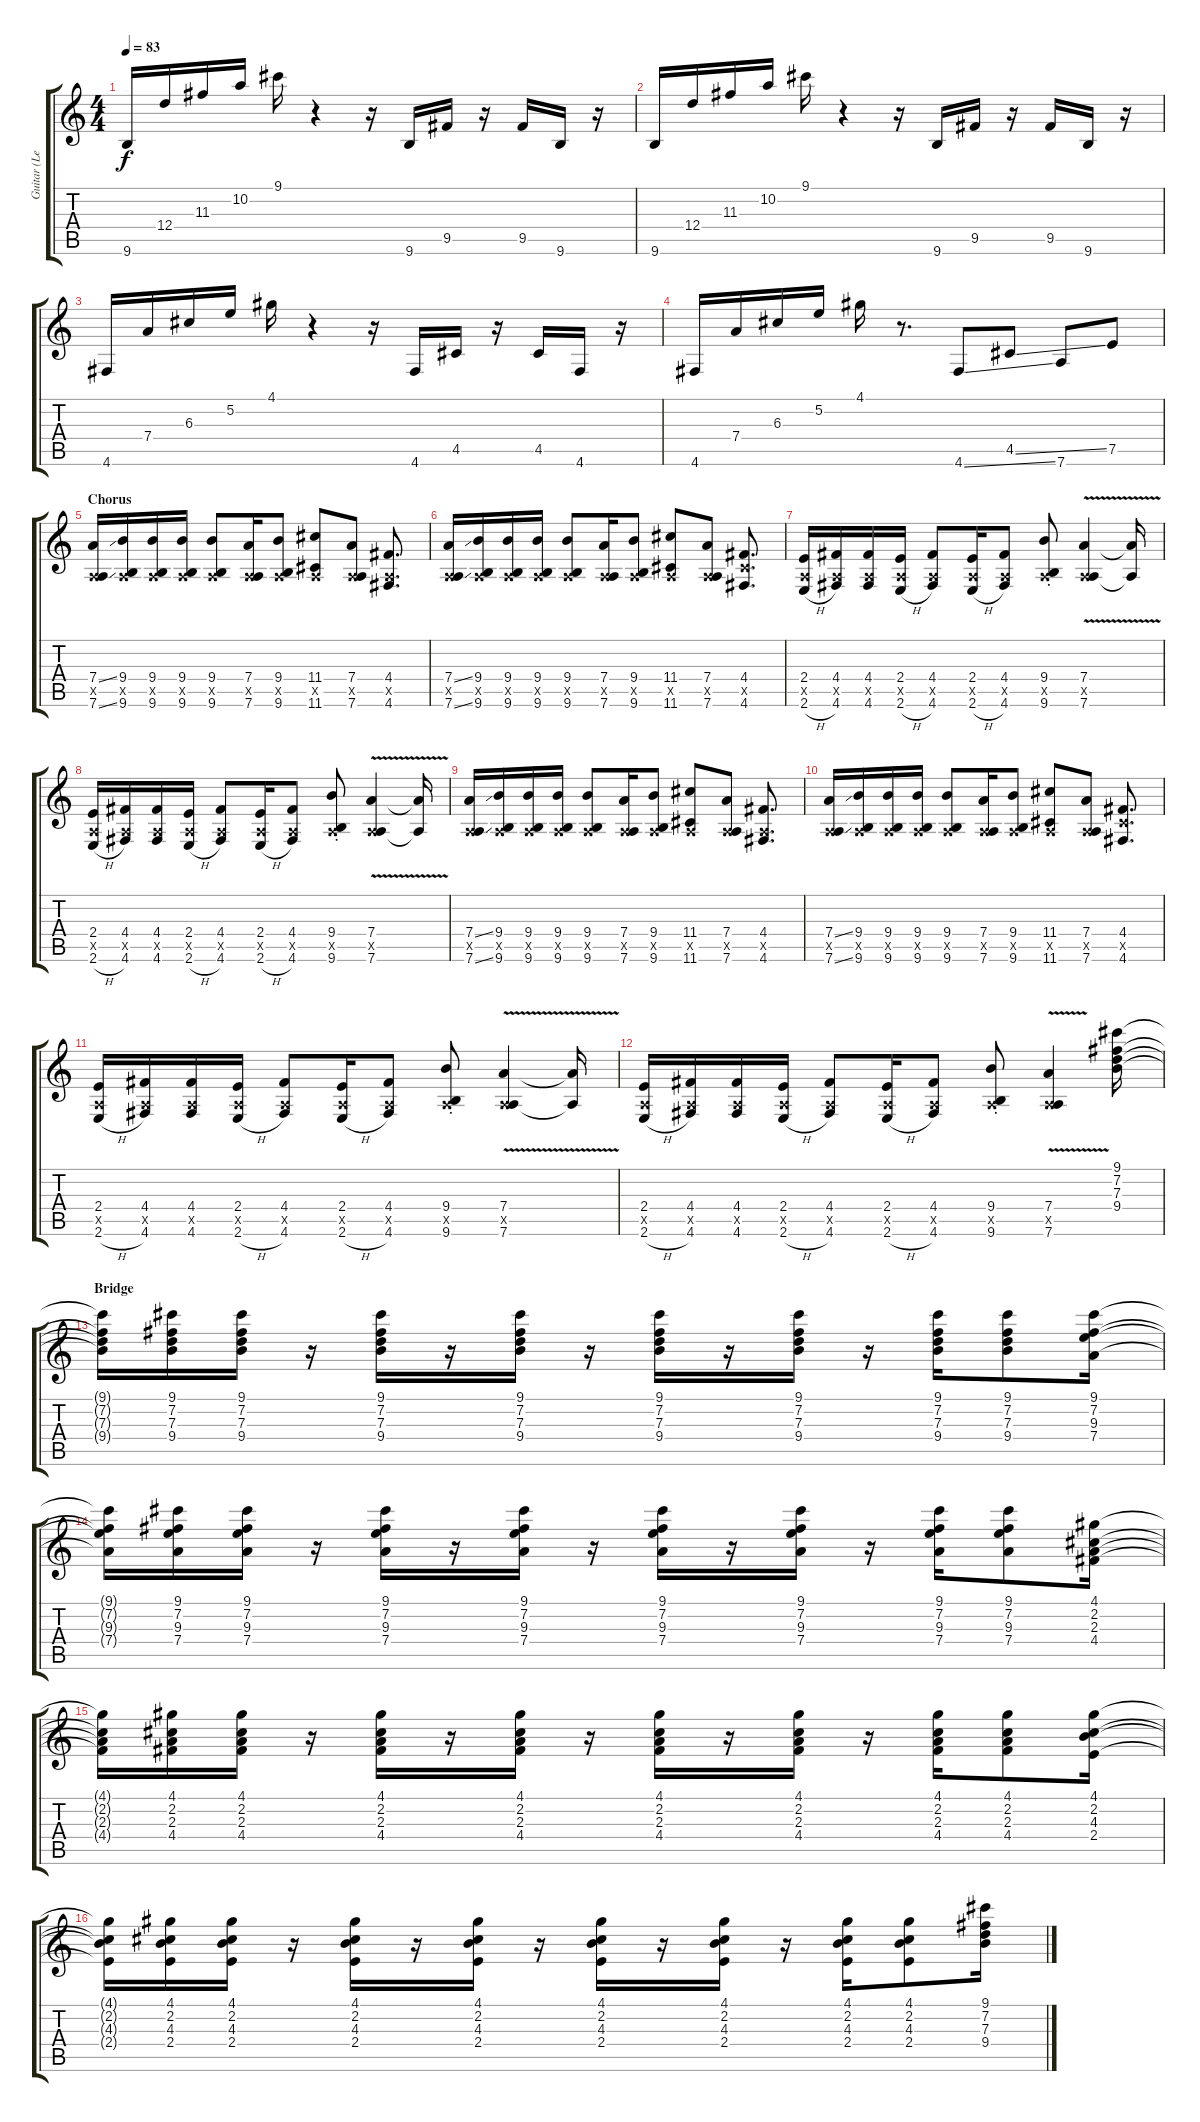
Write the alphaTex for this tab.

\track ("Guitar (Lead)" "Guitar (Le") {instrument electricguitarjazz}
\staff {score tabs}
\tuning (E4 B3 G3 D3 A2 D2) {hide}
\ts (4 4)
\tempo 83
\clef g2
\ks c
9.6.16{dy f} 12.4.16 11.3.16 10.2.16 9.1.16 r.4 r.16 9.6.16 9.5.16 r.16 9.5.16 9.6.16 r.16 |
9.6.16 12.4.16 11.3.16 10.2.16 9.1.16 r.4 r.16 9.6.16 9.5.16 r.16 9.5.16 9.6.16 r.16 |
4.6.16 7.4.16 6.3.16 5.2.16 4.1.16 r.4 r.16 4.6.16 4.5.16 r.16 4.5.16 4.6.16 r.16 |
4.6.16 7.4.16 6.3.16 5.2.16 4.1.16 r.8{d} 4.6{ss}.8 4.5{ss}.8 7.6.8 7.5.8 |
\section ("" "Chorus")
(7.4{ss} 0.5{x} 7.6{ss}).16 (9.4 0.5{x} 9.6).16 (9.4 0.5{x} 9.6).16 (9.4 0.5{x} 9.6).16 (9.4 0.5{x} 9.6).8 (7.4 0.5{x} 7.6).16 (9.4 0.5{x} 9.6).8 (11.4 0.5{x} 11.6).8 (7.4 0.5{x} 7.6).8 (4.4 0.5{x} 4.6).8{d} |
(7.4{ss} 0.5{x} 7.6{ss}).16 (9.4 0.5{x} 9.6).16 (9.4 0.5{x} 9.6).16 (9.4 0.5{x} 9.6).16 (9.4 0.5{x} 9.6).8 (7.4 0.5{x} 7.6).16 (9.4 0.5{x} 9.6).8 (11.4 0.5{x} 11.6).8 (7.4 0.5{x} 7.6).8 (4.4 4.5{x} 4.6).8{d} |
(2.4 0.5{x} 2.6{h}).16 (4.4 0.5{x} 4.6).16 (4.4 0.5{x} 4.6).16 (2.4 0.5{x} 2.6{h}).16 (4.4 0.5{x} 4.6).8 (2.4 0.5{x} 2.6{h}).16 (4.4 0.5{x} 4.6).8 (9.4{st} 0.5{x} 9.6{st}).8 (7.4{v} 0.5{x} 7.6{v}).4 (7.4{t} 7.6{t}).16 |
(2.4 0.5{x} 2.6{h}).16 (4.4 0.5{x} 4.6).16 (4.4 0.5{x} 4.6).16 (2.4 0.5{x} 2.6{h}).16 (4.4 0.5{x} 4.6).8 (2.4 0.5{x} 2.6{h}).16 (4.4 0.5{x} 4.6).8 (9.4{st} 0.5{x} 9.6{st}).8 (7.4{v} 0.5{x} 7.6{v}).4 (7.4{t} 7.6{t}).16 |
(7.4{ss} 0.5{x} 7.6{ss}).16 (9.4 0.5{x} 9.6).16 (9.4 0.5{x} 9.6).16 (9.4 0.5{x} 9.6).16 (9.4 0.5{x} 9.6).8 (7.4 0.5{x} 7.6).16 (9.4 0.5{x} 9.6).8 (11.4 0.5{x} 11.6).8 (7.4 0.5{x} 7.6).8 (4.4 0.5{x} 4.6).8{d} |
(7.4{ss} 0.5{x} 7.6{ss}).16 (9.4 0.5{x} 9.6).16 (9.4 0.5{x} 9.6).16 (9.4 0.5{x} 9.6).16 (9.4 0.5{x} 9.6).8 (7.4 0.5{x} 7.6).16 (9.4 0.5{x} 9.6).8 (11.4 0.5{x} 11.6).8 (7.4 0.5{x} 7.6).8 (4.4 4.5{x} 4.6).8{d} |
(2.4 0.5{x} 2.6{h}).16 (4.4 0.5{x} 4.6).16 (4.4 0.5{x} 4.6).16 (2.4 0.5{x} 2.6{h}).16 (4.4 0.5{x} 4.6).8 (2.4 0.5{x} 2.6{h}).16 (4.4 0.5{x} 4.6).8 (9.4{st} 0.5{x} 9.6{st}).8 (7.4{v} 0.5{x} 7.6{v}).4 (7.4{t} 7.6{t}).16 |
(2.4 0.5{x} 2.6{h}).16 (4.4 0.5{x} 4.6).16 (4.4 0.5{x} 4.6).16 (2.4 0.5{x} 2.6{h}).16 (4.4 0.5{x} 4.6).8 (2.4 0.5{x} 2.6{h}).16 (4.4 0.5{x} 4.6).8 (9.4{st} 0.5{x} 9.6{st}).8 (7.4{v} 0.5{x} 7.6{v}).4 (9.1 7.2 7.3 9.4).16 |
\section ("" "Bridge")
(9.1{t} 7.2{t} 7.3{t} 9.4{t}).16 (9.1 7.2 7.3 9.4).16 (9.1 7.2 7.3 9.4).16 r.16 (9.1 7.2 7.3 9.4).16 r.16 (9.1 7.2 7.3 9.4).16 r.16 (9.1 7.2 7.3 9.4).16 r.16 (9.1 7.2 7.3 9.4).16 r.16 (9.1 7.2 7.3 9.4).16 (9.1 7.2 7.3 9.4).8 (9.1 7.2 9.3 7.4).16 |
(9.1{t} 7.2{t} 9.3{t} 7.4{t}).16 (9.1 7.2 9.3 7.4).16 (9.1 7.2 9.3 7.4).16 r.16 (9.1 7.2 9.3 7.4).16 r.16 (9.1 7.2 9.3 7.4).16 r.16 (9.1 7.2 9.3 7.4).16 r.16 (9.1 7.2 9.3 7.4).16 r.16 (9.1 7.2 9.3 7.4).16 (9.1 7.2 9.3 7.4).8 (4.1 2.2 2.3 4.4).16 |
(4.1{t} 2.2{t} 2.3{t} 4.4{t}).16 (4.1 2.2 2.3 4.4).16 (4.1 2.2 2.3 4.4).16 r.16 (4.1 2.2 2.3 4.4).16 r.16 (4.1 2.2 2.3 4.4).16 r.16 (4.1 2.2 2.3 4.4).16 r.16 (4.1 2.2 2.3 4.4).16 r.16 (4.1 2.2 2.3 4.4).16 (4.1 2.2 2.3 4.4).8 (4.1 2.2 4.3 2.4).16 |
(4.1{t} 2.2{t} 4.3{t} 2.4{t}).16 (4.1 2.2 4.3 2.4).16 (4.1 2.2 4.3 2.4).16 r.16 (4.1 2.2 4.3 2.4).16 r.16 (4.1 2.2 4.3 2.4).16 r.16 (4.1 2.2 4.3 2.4).16 r.16 (4.1 2.2 4.3 2.4).16 r.16 (4.1 2.2 4.3 2.4).16 (4.1 2.2 4.3 2.4).8 (9.1 7.2 7.3 9.4).16
